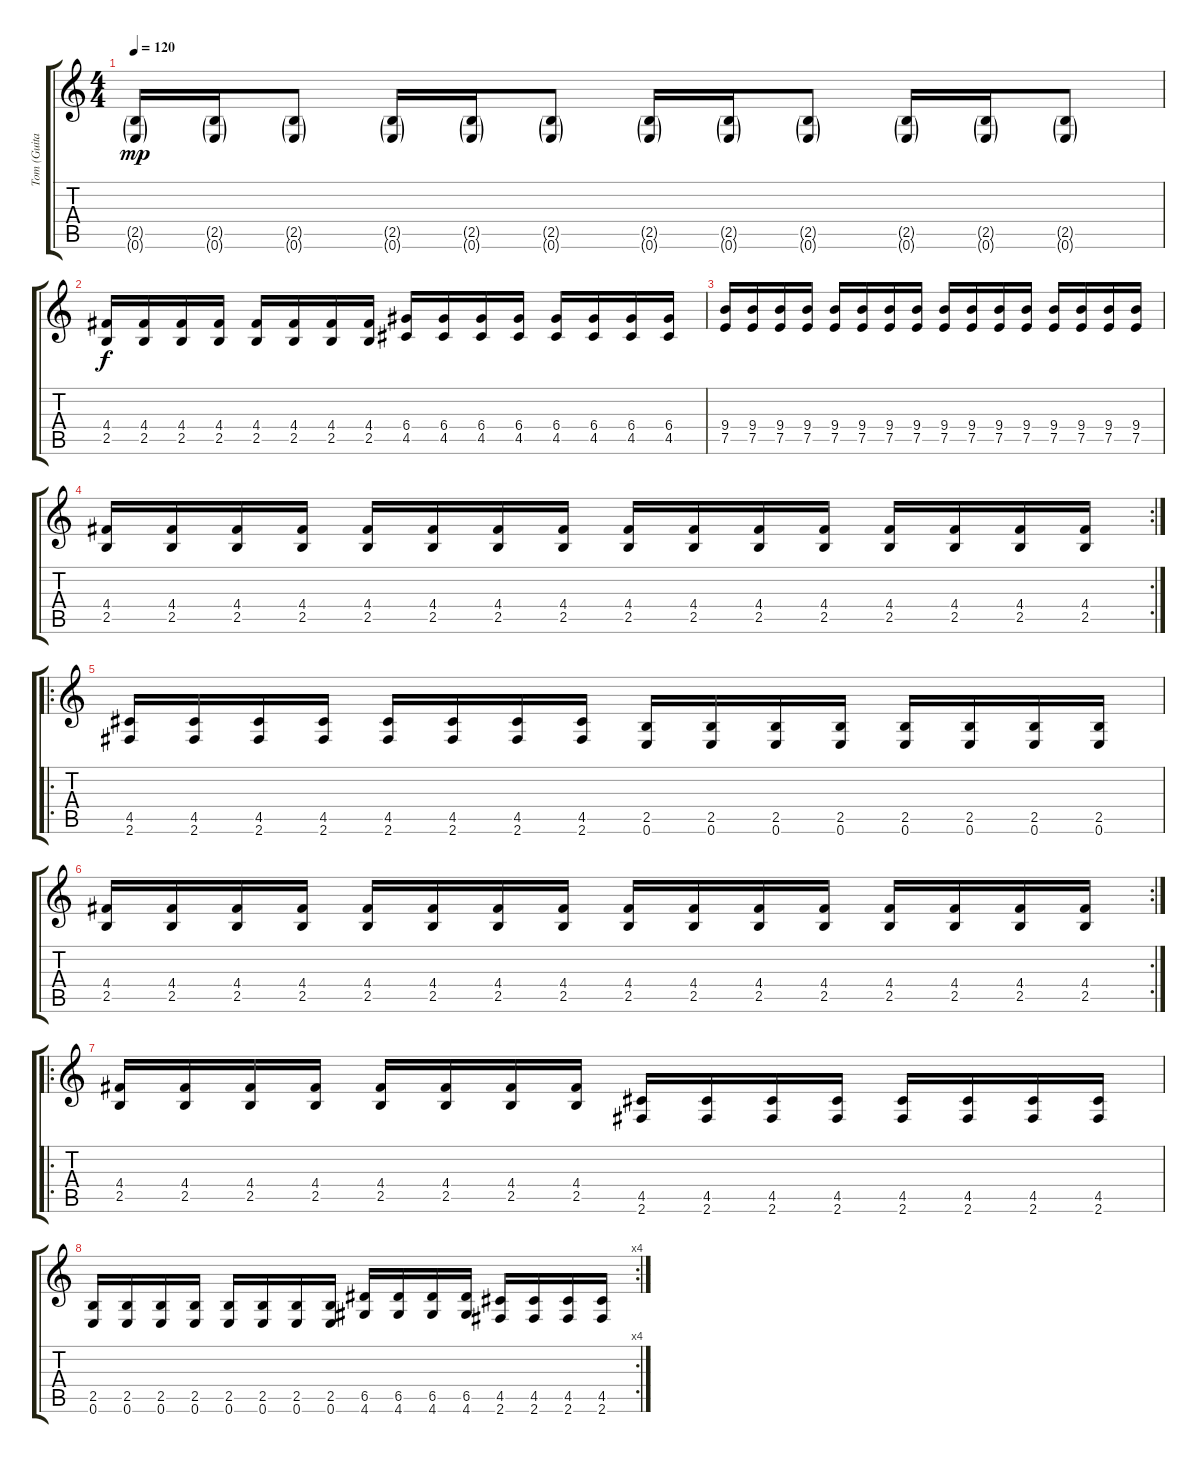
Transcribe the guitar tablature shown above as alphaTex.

\track ("Tom (Guitar)" "Tom (Guita") {instrument overdrivenguitar}
\staff {score tabs}
\tuning (E4 B3 G3 D3 A2 E2) {hide}
\ts (4 4)
\tempo 120
\clef g2
\ks c
(2.5{g} 0.6{g}).16{dy mp} (2.5{g} 0.6{g}).16 (2.5{g} 0.6{g}).8 (2.5{g} 0.6{g}).16 (2.5{g} 0.6{g}).16 (2.5{g} 0.6{g}).8 (2.5{g} 0.6{g}).16 (2.5{g} 0.6{g}).16 (2.5{g} 0.6{g}).8 (2.5{g} 0.6{g}).16 (2.5{g} 0.6{g}).16 (2.5{g} 0.6{g}).8 |
(4.4 2.5).16{dy f} (4.4 2.5).16 (4.4 2.5).16 (4.4 2.5).16 (4.4 2.5).16 (4.4 2.5).16 (4.4 2.5).16 (4.4 2.5).16 (6.4 4.5).16 (6.4 4.5).16 (6.4 4.5).16 (6.4 4.5).16 (6.4 4.5).16 (6.4 4.5).16 (6.4 4.5).16 (6.4 4.5).16 |
(9.4 7.5).16 (9.4 7.5).16 (9.4 7.5).16 (9.4 7.5).16 (9.4 7.5).16 (9.4 7.5).16 (9.4 7.5).16 (9.4 7.5).16 (9.4 7.5).16 (9.4 7.5).16 (9.4 7.5).16 (9.4 7.5).16 (9.4 7.5).16 (9.4 7.5).16 (9.4 7.5).16 (9.4 7.5).16 |
\rc 2
(4.4 2.5).16 (4.4 2.5).16 (4.4 2.5).16 (4.4 2.5).16 (4.4 2.5).16 (4.4 2.5).16 (4.4 2.5).16 (4.4 2.5).16 (4.4 2.5).16 (4.4 2.5).16 (4.4 2.5).16 (4.4 2.5).16 (4.4 2.5).16 (4.4 2.5).16 (4.4 2.5).16 (4.4 2.5).16 |
\ro
(4.5 2.6).16 (4.5 2.6).16 (4.5 2.6).16 (4.5 2.6).16 (4.5 2.6).16 (4.5 2.6).16 (4.5 2.6).16 (4.5 2.6).16 (2.5 0.6).16 (2.5 0.6).16 (2.5 0.6).16 (2.5 0.6).16 (2.5 0.6).16 (2.5 0.6).16 (2.5 0.6).16 (2.5 0.6).16 |
\rc 2
(4.4 2.5).16 (4.4 2.5).16 (4.4 2.5).16 (4.4 2.5).16 (4.4 2.5).16 (4.4 2.5).16 (4.4 2.5).16 (4.4 2.5).16 (4.4 2.5).16 (4.4 2.5).16 (4.4 2.5).16 (4.4 2.5).16 (4.4 2.5).16 (4.4 2.5).16 (4.4 2.5).16 (4.4 2.5).16 |
\ro
(4.4 2.5).16 (4.4 2.5).16 (4.4 2.5).16 (4.4 2.5).16 (4.4 2.5).16 (4.4 2.5).16 (4.4 2.5).16 (4.4 2.5).16 (4.5 2.6).16 (4.5 2.6).16 (4.5 2.6).16 (4.5 2.6).16 (4.5 2.6).16 (4.5 2.6).16 (4.5 2.6).16 (4.5 2.6).16 |
\rc 4
(2.5 0.6).16 (2.5 0.6).16 (2.5 0.6).16 (2.5 0.6).16 (2.5 0.6).16 (2.5 0.6).16 (2.5 0.6).16 (2.5 0.6).16 (6.5 4.6).16 (6.5 4.6).16 (6.5 4.6).16 (6.5 4.6).16 (4.5 2.6).16 (4.5 2.6).16 (4.5 2.6).16 (4.5 2.6).16
